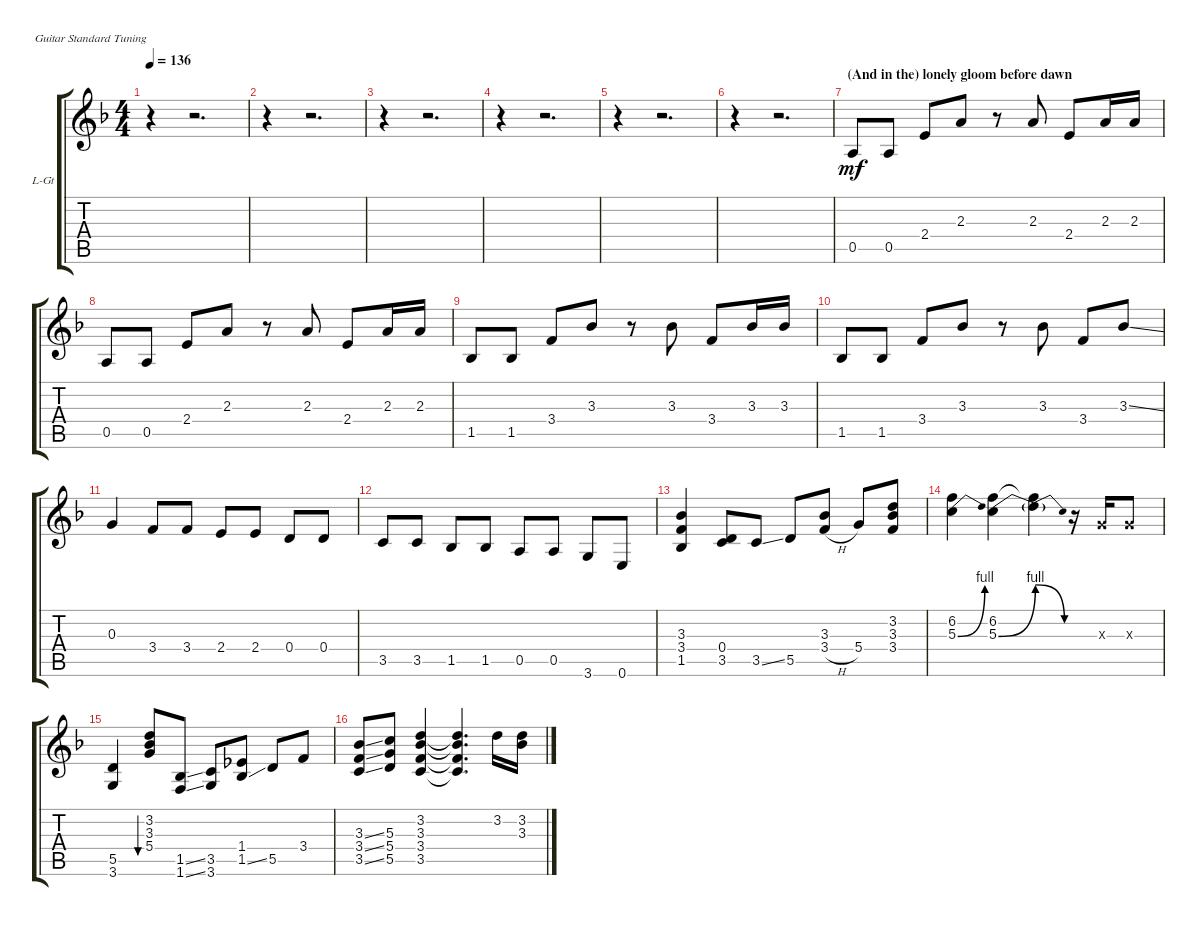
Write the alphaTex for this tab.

\bracketExtendMode groupsimilarinstruments
\firstSystemTrackNameOrientation horizontal
\otherSystemsTrackNameOrientation horizontal
\track ("Lead Guitar" "L-Gt") {instrument distortionguitar}
\staff {score tabs}
\tuning (E4 B3 G3 D3 A2 E2)
\ts (4 4)
\tempo 136
\clef g2
\ks f
r.4{dy mp} r.2{d} |
r.4 r.2{d} |
r.4 r.2{d} |
r.4 r.2{d} |
r.4 r.2{d} |
r.4 r.2{d} |
\section ("" "(And in the) lonely gloom before dawn")
0.5.8{dy mf} 0.5.8 2.4.8 2.3.8 r.8 2.3.8 2.4.8 2.3.16 2.3.16 |
0.5.8 0.5.8 2.4.8 2.3.8 r.8 2.3.8 2.4.8 2.3.16 2.3.16 |
1.5.8 1.5.8 3.4.8 3.3.8 r.8 3.3.8 3.4.8 3.3.16 3.3.16 |
1.5.8 1.5.8 3.4.8 3.3.8 r.8 3.3.8 3.4.8 3.3{ss}.8 |
0.3.4 3.4.8 3.4.8 2.4.8 2.4.8 0.4.8 0.4.8 |
3.5.8 3.5.8 1.5.8 1.5.8 0.5.8 0.5.8 3.6.8 0.6.8 |
(3.3 3.4 1.5).4 (0.4 3.5).8 3.5{ss}.8 5.5.8 (3.3 3.4{h}).8 5.4.8 (3.2 3.3 3.4).8 |
(6.2 5.3{be (bend 0 0 60 4)}).4 (6.2 5.3{be (bend 0 0 47.4 4)}).4 (5.3{be (release 0 4 47.4 0) t} 6.2{t}).4 r.16 0.3{x}.16 0.3{x}.8 |
(5.5 3.6).4 (3.2 3.3 5.4).8{bu 60} (1.5{ss} 1.6{ss}).8 (3.5 3.6).8 (1.4 1.5{ss}).8 5.5.8 3.4.8 |
(3.3{ss} 3.4{ss} 3.5{ss}).8 (5.3 5.4 5.5).8 (3.2 3.3 3.4 3.5).4 (3.2{t} 3.3{t} 3.4{t} 3.5{t}).4{d} 3.2.16 (3.2 3.3).16
